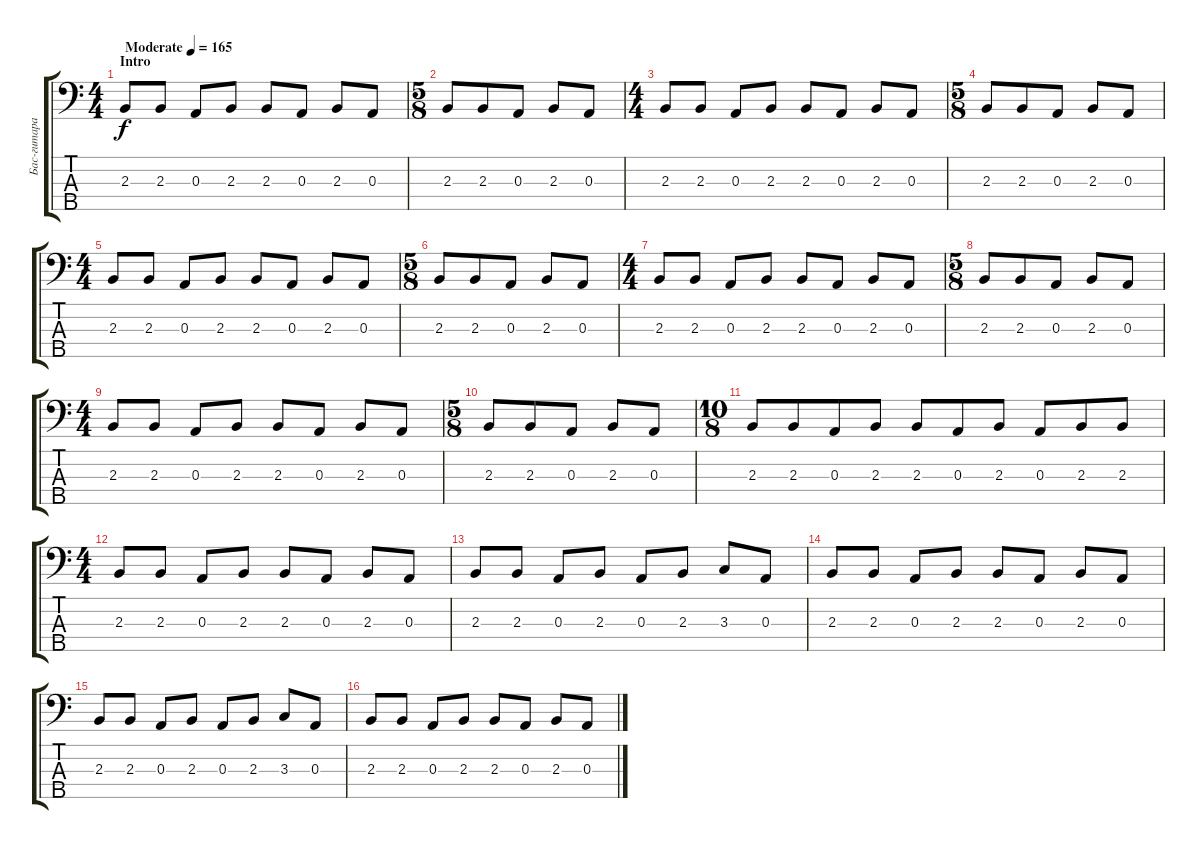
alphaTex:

\track ("Бас-гитара" "Бас-гитара") {instrument electricbassfinger}
\staff {score tabs}
\tuning (G2 D2 A1 E1 B0) {hide}
\ts (4 4)
\section ("" "Intro")
\tempo (165 "Moderate")
\clef f4
\ks c
2.3.8{dy f volume 6 instrument electricbassfinger} 2.3.8 0.3.8 2.3.8 2.3.8 0.3.8 2.3.8 0.3.8 |
\ts (5 8)
2.3.8 2.3.8 0.3.8 2.3.8 0.3.8 |
\ts (4 4)
2.3.8 2.3.8 0.3.8 2.3.8 2.3.8 0.3.8 2.3.8 0.3.8 |
\ts (5 8)
2.3.8 2.3.8 0.3.8 2.3.8 0.3.8 |
\ts (4 4)
2.3.8 2.3.8 0.3.8 2.3.8 2.3.8 0.3.8 2.3.8 0.3.8 |
\ts (5 8)
2.3.8 2.3.8 0.3.8 2.3.8 0.3.8 |
\ts (4 4)
2.3.8 2.3.8 0.3.8 2.3.8 2.3.8 0.3.8 2.3.8 0.3.8 |
\ts (5 8)
2.3.8 2.3.8 0.3.8 2.3.8 0.3.8 |
\ts (4 4)
2.3.8 2.3.8 0.3.8 2.3.8 2.3.8 0.3.8 2.3.8 0.3.8 |
\ts (5 8)
2.3.8 2.3.8 0.3.8 2.3.8 0.3.8 |
\ts (10 8)
2.3.8 2.3.8 0.3.8 2.3.8 2.3.8 0.3.8 2.3.8 0.3.8 2.3.8 2.3.8 |
\ts (4 4)
2.3.8 2.3.8 0.3.8 2.3.8 2.3.8 0.3.8 2.3.8 0.3.8 |
2.3.8 2.3.8 0.3.8 2.3.8 0.3.8 2.3.8 3.3.8 0.3.8 |
2.3.8 2.3.8 0.3.8 2.3.8 2.3.8 0.3.8 2.3.8 0.3.8 |
2.3.8 2.3.8 0.3.8 2.3.8 0.3.8 2.3.8 3.3.8 0.3.8 |
2.3.8 2.3.8 0.3.8 2.3.8 2.3.8 0.3.8 2.3.8 0.3.8
